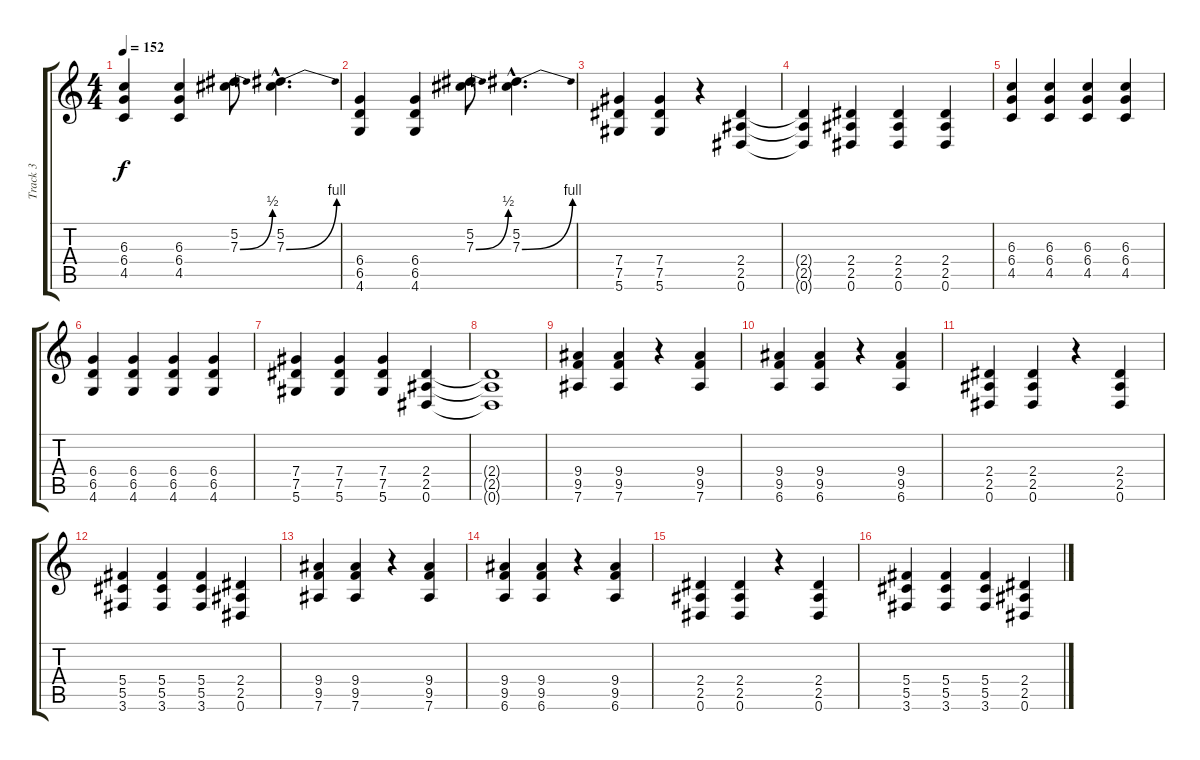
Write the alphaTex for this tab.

\track ("Track 3" "Track 3") {instrument distortionguitar}
\staff {score tabs}
\tuning (Eb4 Bb3 Gb3 Db3 Ab2 Eb2) {hide}
\ts (4 4)
\tempo 152
\clef g2
\ks c
(6.3 6.4 4.5).4{dy f} (6.3 6.4 4.5).4 (5.2 7.3{be (bend 0 0 60 2)}).8 (5.2{hac} 7.3{be (bend 0 0 60 4) hac}).4{d} |
(6.4 6.5 4.6).4 (6.4 6.5 4.6).4 (5.2 7.3{be (bend 0 0 60 2)}).8 (5.2{hac} 7.3{be (bend 0 0 60 4) hac}).4{d} |
(7.4 7.5 5.6).4 (7.4 7.5 5.6).4 r.4 (2.4 2.5 0.6).4 |
(2.4{t} 2.5{t} 0.6{t}).4 (2.4 2.5 0.6).4 (2.4 2.5 0.6).4 (2.4 2.5 0.6).4 |
(6.3 6.4 4.5).4 (6.3 6.4 4.5).4 (6.3 6.4 4.5).4 (6.3 6.4 4.5).4 |
(6.4 6.5 4.6).4 (6.4 6.5 4.6).4 (6.4 6.5 4.6).4 (6.4 6.5 4.6).4 |
(7.4 7.5 5.6).4 (7.4 7.5 5.6).4 (7.4 7.5 5.6).4 (2.4 2.5 0.6).4 |
(2.4{t} 2.5{t} 0.6{t}).1 |
(9.4 9.5 7.6).4 (9.4 9.5 7.6).4 r.4 (9.4 9.5 7.6).4 |
(9.4 9.5 6.6).4 (9.4 9.5 6.6).4 r.4 (9.4 9.5 6.6).4 |
(2.4 2.5 0.6).4 (2.4 2.5 0.6).4 r.4 (2.4 2.5 0.6).4 |
(5.4 5.5 3.6).4 (5.4 5.5 3.6).4 (5.4 5.5 3.6).4 (2.4 2.5 0.6).4 |
(9.4 9.5 7.6).4 (9.4 9.5 7.6).4 r.4 (9.4 9.5 7.6).4 |
(9.4 9.5 6.6).4 (9.4 9.5 6.6).4 r.4 (9.4 9.5 6.6).4 |
(2.4 2.5 0.6).4 (2.4 2.5 0.6).4 r.4 (2.4 2.5 0.6).4 |
(5.4 5.5 3.6).4 (5.4 5.5 3.6).4 (5.4 5.5 3.6).4 (2.4 2.5 0.6).4
